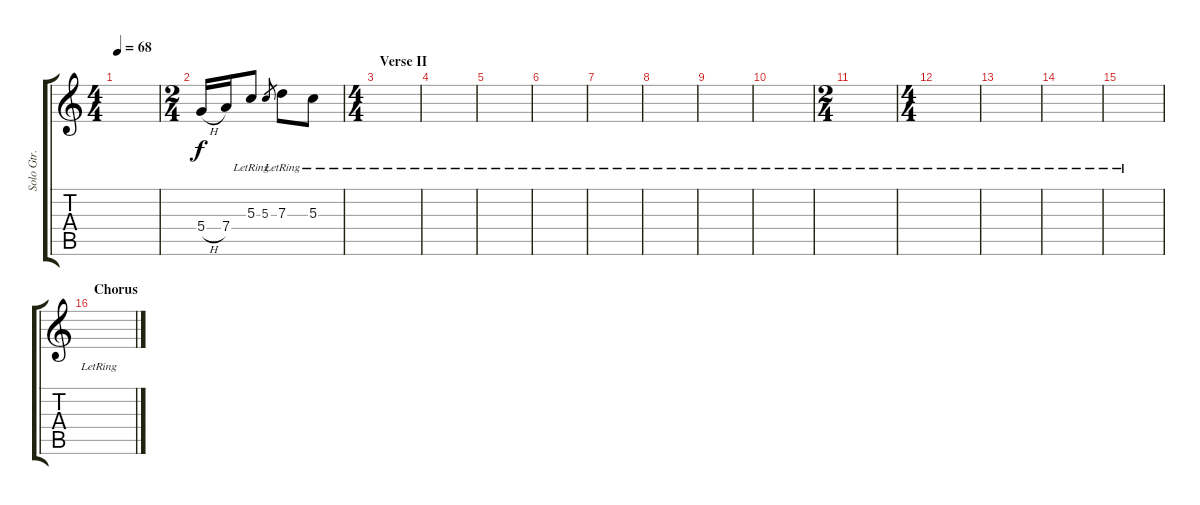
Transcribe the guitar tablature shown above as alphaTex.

\track ("Solo Gtr." "Solo Gtr.") {instrument acousticguitarnylon}
\staff {score tabs}
\tuning (E4 B3 G3 D3 A2 E2) {hide}
\ts (4 4)
\tempo 68
\clef g2
\ks c
|
\ts (2 4)
5.4{h}.16 7.4.16 5.3{lr}.8 5.3.8{gr} 7.3{lr}.8 5.3{lr}.8 |
\ts (4 4)
\section ("" "Verse II")
|
|
|
|
|
|
|
|
\ts (2 4)
|
\ts (4 4)
\section ("" "")
|
|
|
|
\section ("" "Chorus")
